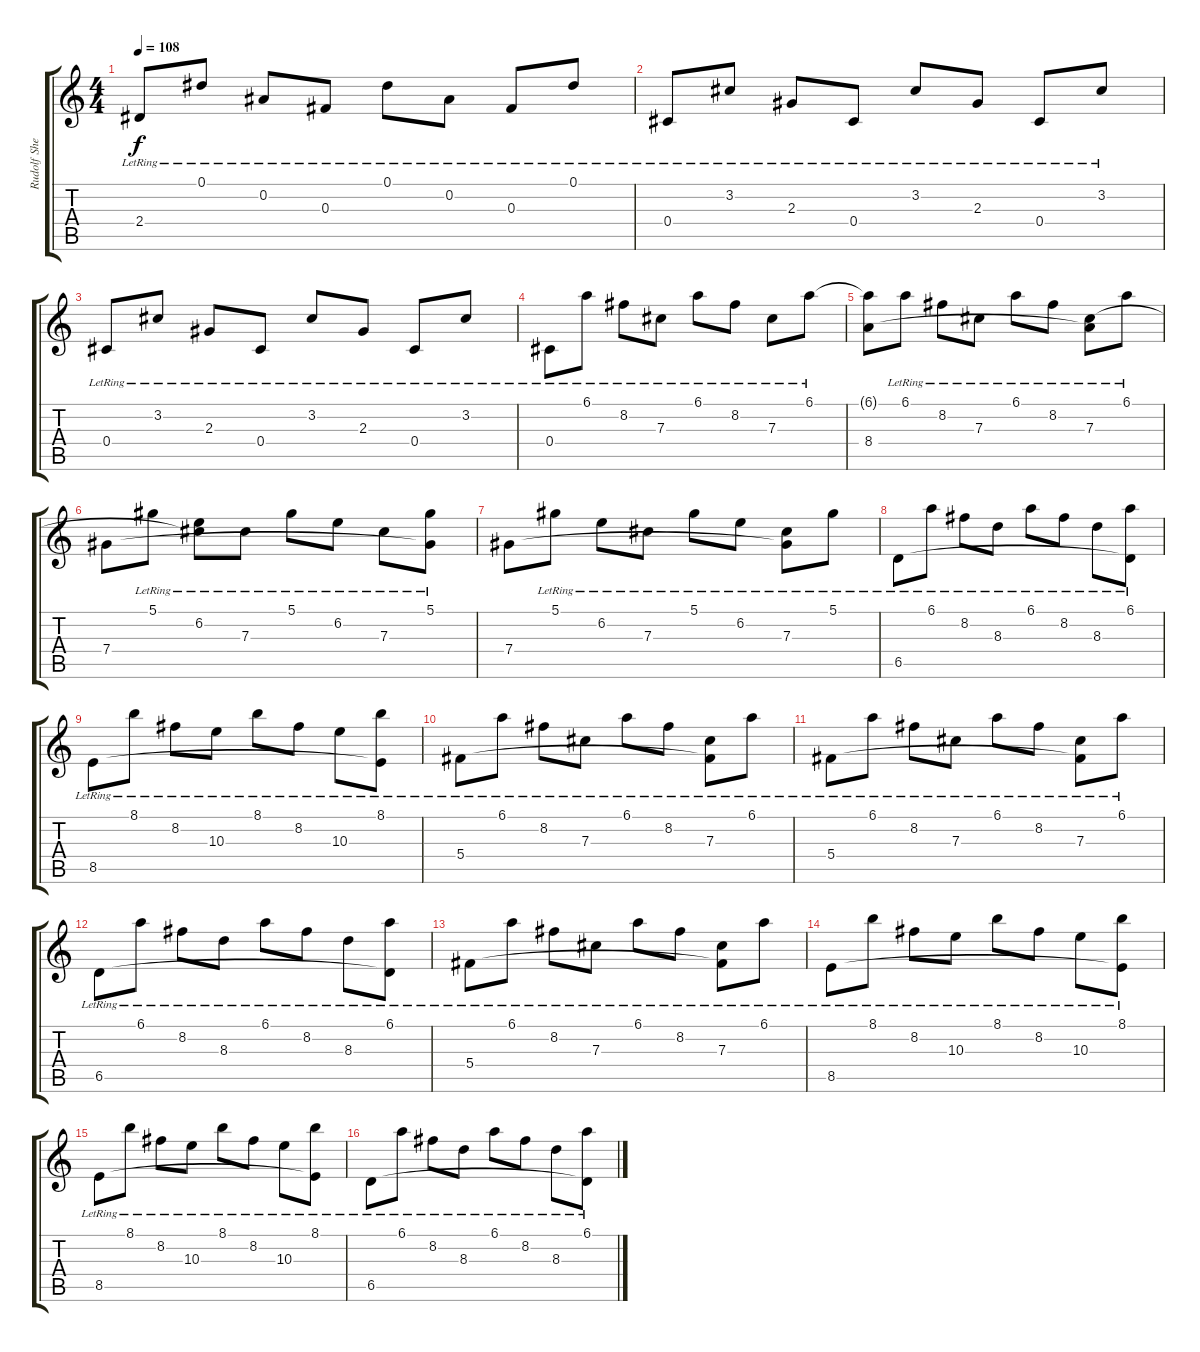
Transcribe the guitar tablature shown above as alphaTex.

\track ("Rudolf Shenker" "Rudolf She") {instrument acousticguitarsteel}
\staff {score tabs}
\tuning (Eb4 Bb3 Gb3 Db3 Ab2 Eb2) {hide}
\ts (4 4)
\tempo 108
\clef g2
\ks c
2.4{lr}.8{dy f} 0.1{lr}.8 0.2{lr}.8 0.3{lr}.8 0.1{lr}.8 0.2{lr}.8 0.3{lr}.8 0.1{lr}.8 |
0.4{lr}.8 3.2{lr}.8 2.3{lr}.8 0.4{lr}.8 3.2{lr}.8 2.3{lr}.8 0.4{lr}.8 3.2{lr}.8 |
0.4{lr}.8 3.2{lr}.8 2.3{lr}.8 0.4{lr}.8 3.2{lr}.8 2.3{lr}.8 0.4{lr}.8 3.2{lr}.8 |
0.4{lr}.8 6.1{lr}.8 8.2{lr}.8 7.3{lr}.8 6.1{lr}.8 8.2{lr}.8 7.3{lr}.8 6.1{lr}.8 |
(6.1{t} 8.4).8 6.1{lr}.8 8.2{lr}.8 7.3{lr}.8 6.1{lr}.8 8.2{lr}.8 (7.3{lr} 8.4{t}).8 6.1{lr}.8 |
7.4.8 5.1{lr}.8 (6.2{lr} 7.3{t}).8 7.3{lr}.8 5.1{lr}.8 6.2{lr}.8 7.3{lr}.8 (5.1{lr} 7.4{t}).8 |
7.4.8 5.1{lr}.8 6.2{lr}.8 7.3{lr}.8 5.1{lr}.8 6.2{lr}.8 (7.3{lr} 7.4{t}).8 5.1{lr}.8 |
6.5{lr}.8 6.1{lr}.8 8.2{lr}.8 8.3{lr}.8 6.1{lr}.8 8.2{lr}.8 8.3{lr}.8 (6.1{lr} 6.5{t}).8 |
8.5{lr}.8 8.1{lr}.8 8.2{lr}.8 10.3{lr}.8 8.1{lr}.8 8.2{lr}.8 10.3{lr}.8 (8.1{lr} 8.5{t}).8 |
5.4{lr}.8 6.1{lr}.8 8.2{lr}.8 7.3{lr}.8 6.1{lr}.8 8.2{lr}.8 (7.3{lr} 5.4{t}).8 6.1{lr}.8 |
5.4{lr}.8 6.1{lr}.8 8.2{lr}.8 7.3{lr}.8 6.1{lr}.8 8.2{lr}.8 (7.3{lr} 5.4{t}).8 6.1{lr}.8 |
6.5{lr}.8 6.1{lr}.8 8.2{lr}.8 8.3{lr}.8 6.1{lr}.8 8.2{lr}.8 8.3{lr}.8 (6.1{lr} 6.5{t}).8 |
5.4{lr}.8 6.1{lr}.8 8.2{lr}.8 7.3{lr}.8 6.1{lr}.8 8.2{lr}.8 (7.3{lr} 5.4{t}).8 6.1{lr}.8 |
8.5{lr}.8 8.1{lr}.8 8.2{lr}.8 10.3{lr}.8 8.1{lr}.8 8.2{lr}.8 10.3{lr}.8 (8.1{lr} 8.5{t}).8 |
8.5{lr}.8 8.1{lr}.8 8.2{lr}.8 10.3{lr}.8 8.1{lr}.8 8.2{lr}.8 10.3{lr}.8 (8.1{lr} 8.5{t}).8 |
6.5{lr}.8 6.1{lr}.8 8.2{lr}.8 8.3{lr}.8 6.1{lr}.8 8.2{lr}.8 8.3{lr}.8 (6.1{lr} 6.5{t}).8
